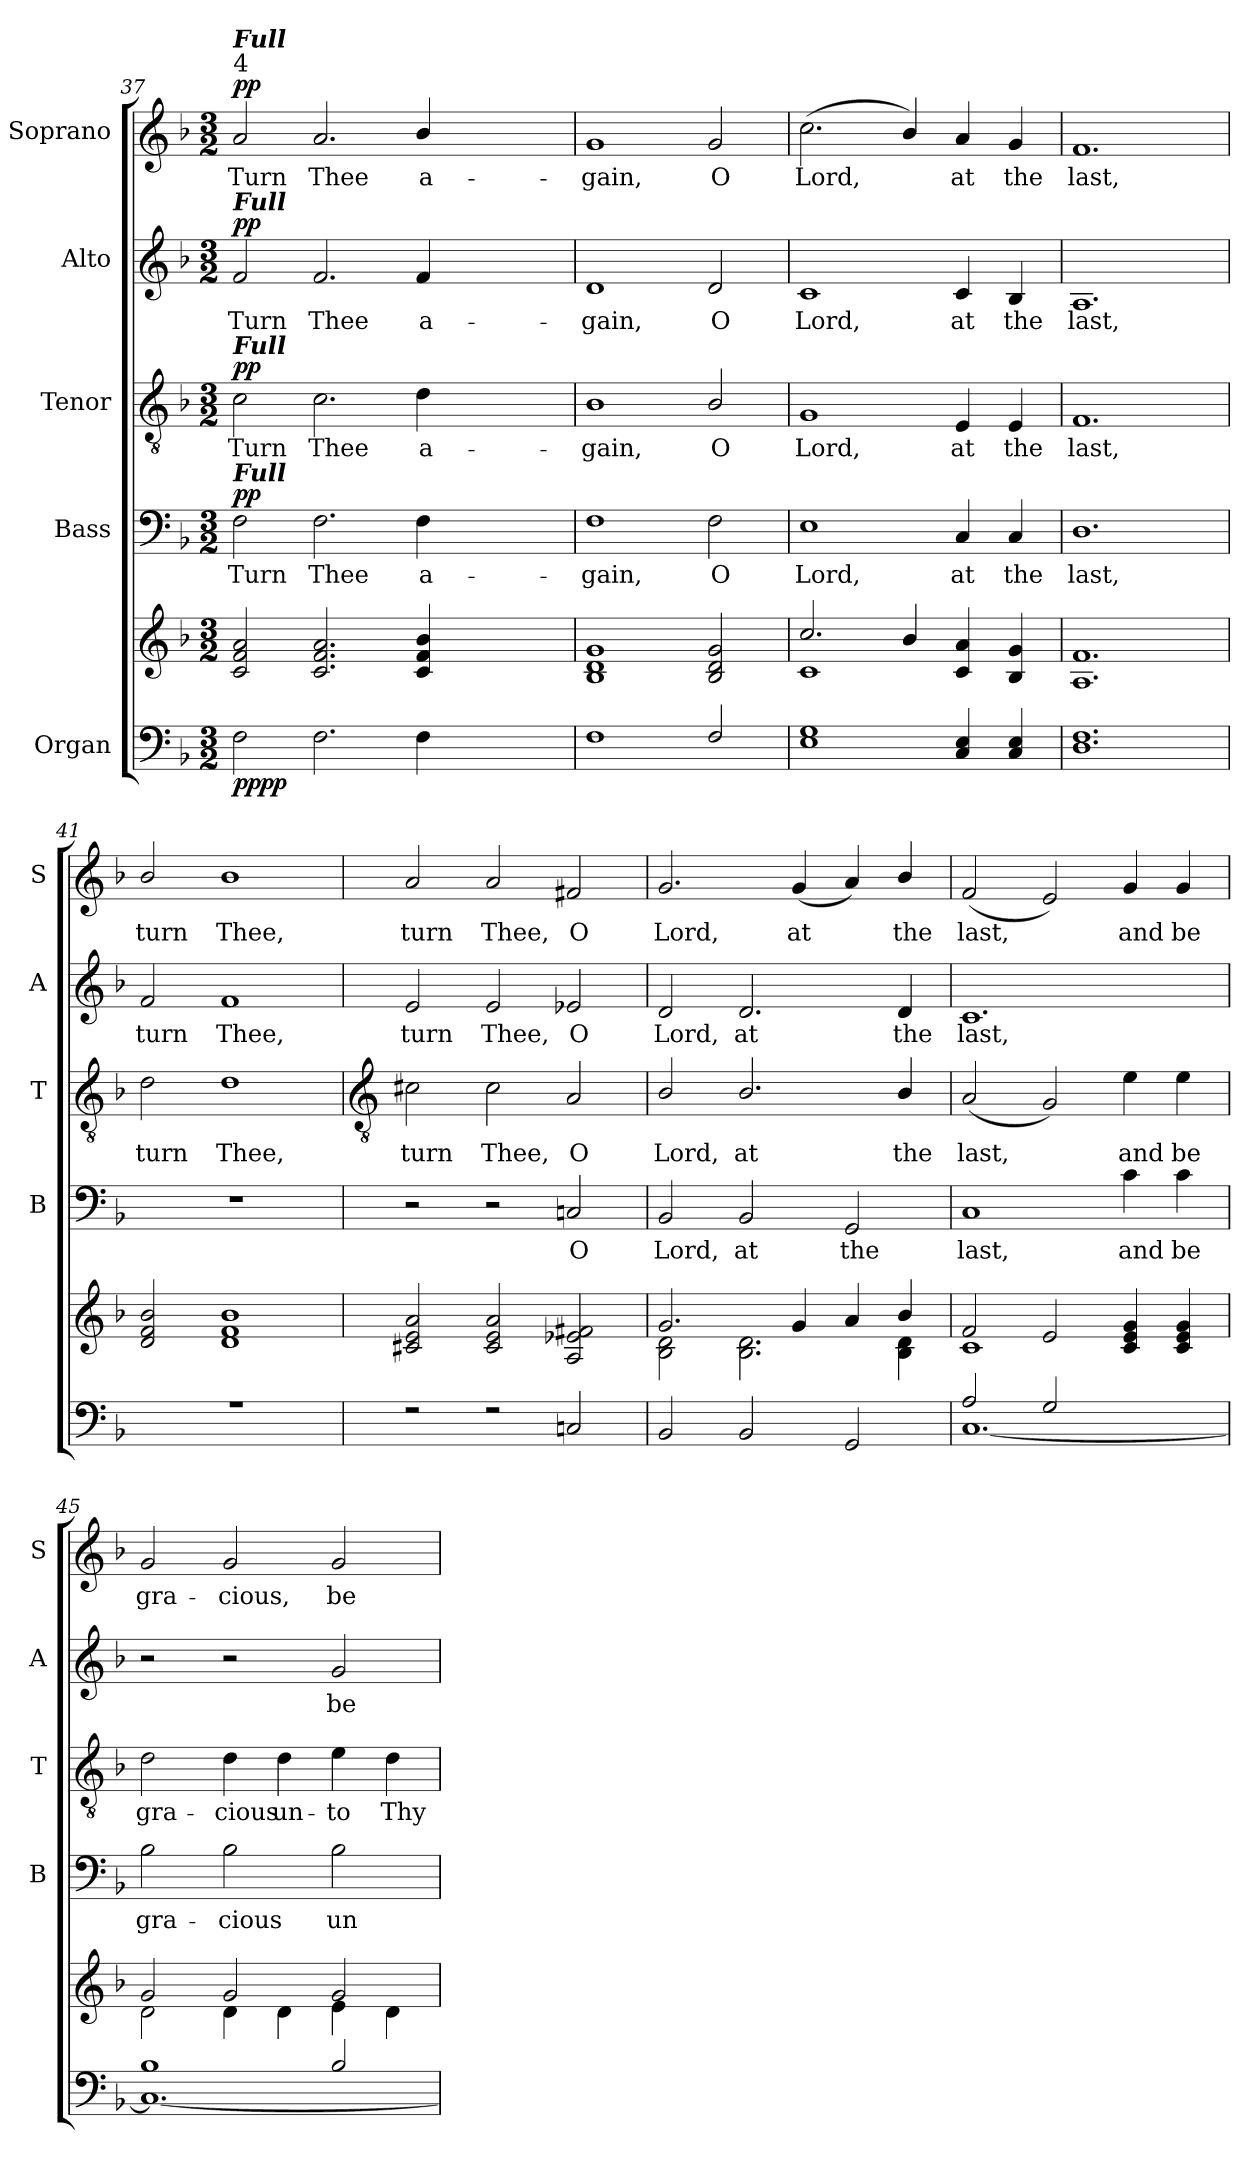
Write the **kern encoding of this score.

**kern	**kern	**dynam	**kern	**text	**dynam	**kern	**text	**dynam	**kern	**text	**dynam	**kern	**text	**dynam
*part5	*part5	*part5	*part4	*part4	*part4	*part3	*part3	*part3	*part2	*part2	*part2	*part1	*part1	*part1
*staff6	*staff5	*staff5/6	*staff4	*staff4	*staff4	*staff3	*staff3	*staff3	*staff2	*staff2	*staff2	*staff1	*staff1	*staff1
*I"Organ	*	*	*I"Bass	*	*	*I"Tenor	*	*	*I"Alto	*	*	*I"Soprano	*	*
*	*	*	*I'B	*	*	*I'T	*	*	*I'A	*	*	*I'S	*	*
*clefF4	*clefG2	*	*clefF4	*	*	*clefGv2	*	*	*clefG2	*	*	*clefG2	*	*
*k[b-]	*k[b-]	*	*k[b-]	*	*	*k[b-]	*	*	*k[b-]	*	*	*k[b-]	*	*
*F:	*F:	*	*F:	*	*	*F:	*	*	*F:	*	*	*F:	*	*
*M3/2	*M3/2	*	*M3/2	*	*	*M3/2	*	*	*M3/2	*	*	*M3/2	*	*
=37	=37	=37	=37	=37	=37	=37	=37	=37	=37	=37	=37	=37	=37	=37
*^	*	*	*	*	*	*	*	*	*	*	*	*	*	*
!	!	!	!	!	!	!	!	!	!	!	!	!	!LO:TX:a:t=4	!	!
!	!	!	!	!	!	!	!	!	!	!	!	!	!LO:TX:a:Bi:t=Full	!	!
!	!	!	!	!	!	!	!	!	!	!LO:TX:a:Bi:t=Full	!	!	!	!	!
!	!	!	!	!	!	!	!LO:TX:a:Bi:t=Full	!	!	!	!	!	!	!	!
!	!	!	!	!LO:TX:a:Bi:t=Full	!	!	!	!	!	!	!	!	!	!	!
!	!LO:N:vis=1	!	!LO:DY:b=2	!	!LO:LY:b	!	!	!LO:LY:b	!	!	!LO:LY:b	!	!	!LO:LY:b	!
*	*	*^	*	*	*	*	*	*	*	*	*	*	*	*	*
!	!	!	!	!LO:DY:n=1:b	!	!	!LO:DY:b	!	!	!LO:DY:b	!	!	!LO:DY:b	!	!	!LO:DY:b
2F	1.ryy	2c 2f 2a	1.ryy	pp pp	2F	Turn	pp	2c	Turn	pp	2f	Turn	pp	2a	Turn	pp
!	!	!	!	!	!	!LO:LY:b	!	!	!LO:LY:b	!	!	!LO:LY:b	!	!	!LO:LY:b	!
2.F	.	2.c 2.f 2.a	.	.	2.F	Thee	.	2.c	Thee	.	2.f	Thee	.	2.a	Thee	.
!	!	!	!	!	!	!LO:LY:b	!	!	!LO:LY:b	!	!	!LO:LY:b	!	!	!LO:LY:b	!
4F	.	4c 4f 4b-	.	.	4F	a-	.	4d	a-	.	4f	a-	.	4b-/	a-	.
2ryy	2ryy	2ryy	4ryy	.	2ryy	.	.	2ryy	.	.	2ryy	.	.	2ryy	.	.
.	.	.	4ryy	.	.	.	.	.	.	.	.	.	.	.	.	.
=38	=38	=38	=38	=38	=38	=38	=38	=38	=38	=38	=38	=38	=38	=38	=38	=38
!	!LO:N:vis=1	!	!	!	!	!LO:LY:b	!	!	!LO:LY:b	!	!	!LO:LY:b	!	!	!LO:LY:b	!
1F	1.ryy	1B- 1d 1g	1.ryy	.	1F	-gain,	.	1B-	-gain,	.	1d	-gain,	.	1g	-gain,	.
!	!	!	!	!	!	!LO:LY:b	!	!	!LO:LY:b	!	!	!LO:LY:b	!	!	!LO:LY:b	!
2F	.	2B- 2d 2g	.	.	2F	O	.	2B-/	O	.	2d	O	.	2g	O	.
=39	=39	=39	=39	=39	=39	=39	=39	=39	=39	=39	=39	=39	=39	=39	=39	=39
!	!LO:N:vis=1	!	!	!	!	!LO:LY:b	!	!	!LO:LY:b	!	!	!LO:LY:b	!	!	!LO:LY:b	!
1E 1G	1.ryy	2.cc	1c\	.	1E	Lord,	.	1G	Lord,	.	1c	Lord,	.	(<2.cc	Lord,	.
.	.	4b-	.	.	.	.	.	.	.	.	.	.	.	4b-/)	.	.
!	!	!	!	!	!	!LO:LY:b	!	!	!LO:LY:b	!	!	!LO:LY:b	!	!	!LO:LY:b	!
4C/ 4E/	.	4c 4a	2ryy	.	4C	at	.	4E	at	.	4c	at	.	4a	at	.
!	!	!	!	!	!	!LO:LY:b	!	!	!LO:LY:b	!	!	!LO:LY:b	!	!	!LO:LY:b	!
4C/ 4E/	.	4B- 4g	.	.	4C	the	.	4E	the	.	4B-	the	.	4g	the	.
=40	=40	=40	=40	=40	=40	=40	=40	=40	=40	=40	=40	=40	=40	=40	=40	=40
!	!LO:N:vis=1	!	!	!	!	!LO:LY:b	!	!	!LO:LY:b	!	!	!LO:LY:b	!	!	!LO:LY:b	!
1.D 1.F	1.ryy	1.A 1.f	1.ryy	.	1.D	last,	.	1.F	last,	.	1.A	last,	.	1.f	last,	.
=41	=41	=41	=41	=41	=41	=41	=41	=41	=41	=41	=41	=41	=41	=41	=41	=41
!LO:N:vis=1	!LO:N:vis=1	!	!	!	!LO:N:vis=1	!	!	!	!LO:LY:b	!	!	!LO:LY:b	!	!	!LO:LY:b	!
1.r	1.ryy	2d 2f 2b-	1.ryy	.	1.r	.	.	2d	turn	.	2f	turn	.	2b-/	turn	.
!	!	!	!	!	!	!	!	!	!LO:LY:b	!	!	!LO:LY:b	!	!	!LO:LY:b	!
.	.	1d 1f 1b-	.	.	.	.	.	1d	Thee,	.	1f	Thee,	.	1b-	Thee,	.
!!LO:LB:g=z
=42	=42	=42	=42	=42	=42	=42	=42	=42	=42	=42	=42	=42	=42	=42	=42	=42
*	*	*	*	*	*	*	*	*clefGv2	*	*	*	*	*	*	*	*
!	!LO:N:vis=1	!	!	!	!	!	!	!	!LO:LY:b	!	!	!LO:LY:b	!	!	!LO:LY:b	!
2r	1.ryy	2c#X 2e 2a	1.ryy	.	2r	.	.	2c#X	turn	.	2e	turn	.	2a	turn	.
!	!	!	!	!	!	!	!	!	!LO:LY:b	!	!	!LO:LY:b	!	!	!LO:LY:b	!
2r	.	2c# 2e 2a	.	.	2r	.	.	2c#	Thee,	.	2e	Thee,	.	2a	Thee,	.
!	!	!	!	!	!	!LO:LY:b	!	!	!LO:LY:b	!	!	!LO:LY:b	!	!	!LO:LY:b	!
2Cn	.	2A 2e-X 2f#X	.	.	2Cn	O	.	2A	O	.	2e-X	O	.	2f#X	O	.
=43	=43	=43	=43	=43	=43	=43	=43	=43	=43	=43	=43	=43	=43	=43	=43	=43
!	!	!	!	!	!	!LO:LY:b	!	!	!LO:LY:b	!	!	!LO:LY:b	!	!	!LO:LY:b	!
1ryy	2BB-/	2.g	2B-\ 2d\	.	2BB-	Lord,	.	2B-/	Lord,	.	2d	Lord,	.	2.g	Lord,	.
!	!	!	!	!	!	!LO:LY:b	!	!	!LO:LY:b	!	!	!LO:LY:b	!	!	!	!
.	2BB-/	.	2.B-\ 2.d\	.	2BB-	at	.	2.B-/	at	.	2.d	at	.	.	.	.
!	!	!	!	!	!	!	!	!	!	!	!	!	!	!	!LO:LY:b	!
.	.	4g	.	.	.	.	.	.	.	.	.	.	.	(<4g	at	.
!	!	!	!	!	!	!LO:LY:b	!	!	!	!	!	!	!	!	!	!
4ryy	2GG/	4a	.	.	2GG	the	.	.	.	.	.	.	.	4a)	.	.
!	!	!	!	!	!	!	!	!	!LO:LY:b	!	!	!LO:LY:b	!	!	!LO:LY:b	!
4ryy	.	4b-	4B-\ 4d\	.	.	.	.	4B-/	the	.	4d	the	.	4b-/	the	.
=44	=44	=44	=44	=44	=44	=44	=44	=44	=44	=44	=44	=44	=44	=44	=44	=44
!	!	!	!	!	!	!LO:LY:b	!	!	!LO:LY:b	!	!	!LO:LY:b	!	!	!LO:LY:b	!
2A	[1.C\	2f	1c\	.	1C	last,	.	(<2A	last,	.	1.c	last,	.	(<2f	last,	.
2G	.	2e	.	.	.	.	.	2G)	.	.	.	.	.	2e)	.	.
!	!	!	!	!	!	!LO:LY:b	!	!	!LO:LY:b	!	!	!	!	!	!LO:LY:b	!
2ryy	.	4c 4e 4g	2ryy	.	4c	and	.	4e	and	.	.	.	.	4g	and	.
!	!	!	!	!	!	!LO:LY:b	!	!	!LO:LY:b	!	!	!	!	!	!LO:LY:b	!
.	.	4c 4e 4g	.	.	4c	be	.	4e	be	.	.	.	.	4g	be	.
=45	=45	=45	=45	=45	=45	=45	=45	=45	=45	=45	=45	=45	=45	=45	=45	=45
!	!	!	!	!	!	!LO:LY:b	!	!	!LO:LY:b	!	!	!	!	!	!LO:LY:b	!
1B-	1.C\_	2g	2d\	.	2B-	gra-	.	2d	gra-	.	2r	.	.	2g	gra-	.
!	!	!	!	!	!	!LO:LY:b	!	!	!LO:LY:b	!	!	!	!	!	!LO:LY:b	!
.	.	2g	4d\	.	2B-	-cious	.	4d	-cious	.	2r	.	.	2g	-cious,	.
!	!	!	!	!	!	!	!	!	!LO:LY:b	!	!	!	!	!	!	!
.	.	.	4d\	.	.	.	.	4d	un-	.	.	.	.	.	.	.
!	!	!	!	!	!	!LO:LY:b	!	!	!LO:LY:b	!	!	!LO:LY:b	!	!	!LO:LY:b	!
2B-	.	2g	4e\	.	2B-	un-	.	4e	-to	.	2g	be	.	2g	be	.
!	!	!	!	!	!	!	!	!	!LO:LY:b	!	!	!	!	!	!	!
.	.	.	4d\	.	.	.	.	4d	Thy	.	.	.	.	.	.	.
*v	*v	*	*	*	*	*	*	*	*	*	*	*	*	*	*	*
*	*v	*v	*	*	*	*	*	*	*	*	*	*	*	*	*
=	=	=	=	=	=	=	=	=	=	=	=	=	=	=
*-	*-	*-	*-	*-	*-	*-	*-	*-	*-	*-	*-	*-	*-	*-
